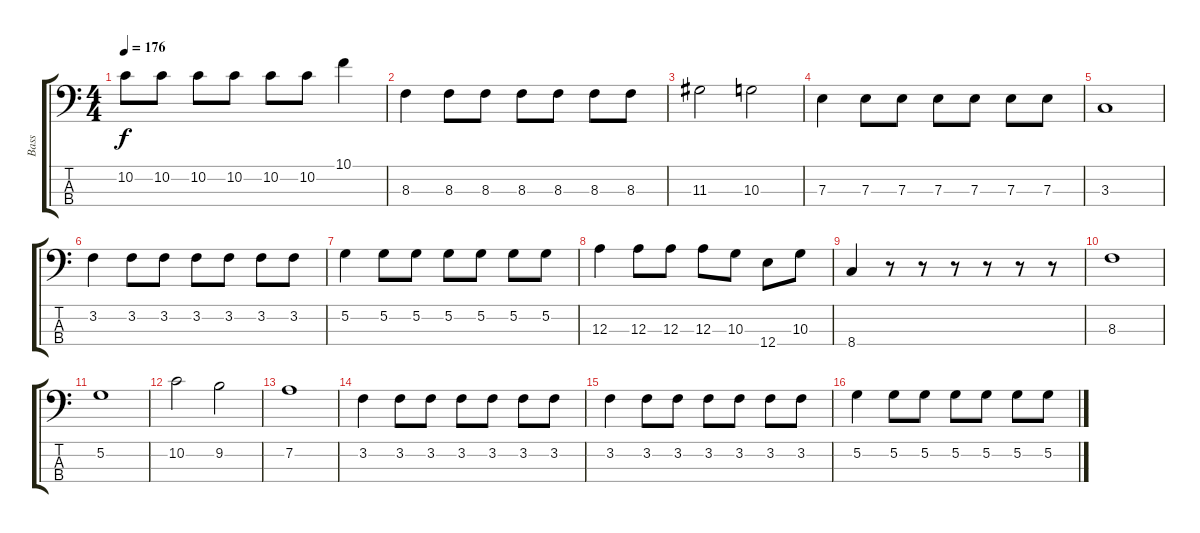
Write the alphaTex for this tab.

\track ("Bass" "Bass") {instrument electricbassfinger}
\staff {score tabs}
\tuning (G2 D2 A1 E1) {hide}
\ts (4 4)
\tempo 176
\clef f4
\ks c
10.2.8{dy f} 10.2.8 10.2.8 10.2.8 10.2.8 10.2.8 10.1.4 |
8.3.4 8.3.8 8.3.8 8.3.8 8.3.8 8.3.8 8.3.8 |
11.3.2 10.3.2 |
7.3.4 7.3.8 7.3.8 7.3.8 7.3.8 7.3.8 7.3.8 |
3.3.1 |
3.2.4 3.2.8 3.2.8 3.2.8 3.2.8 3.2.8 3.2.8 |
5.2.4 5.2.8 5.2.8 5.2.8 5.2.8 5.2.8 5.2.8 |
12.3.4 12.3.8 12.3.8 12.3.8 10.3.8 12.4.8 10.3.8 |
8.4.4 r.8 r.8 r.8 r.8 r.8 r.8 |
8.3.1 |
5.2.1 |
10.2.2 9.2.2 |
7.2.1 |
3.2.4 3.2.8 3.2.8 3.2.8 3.2.8 3.2.8 3.2.8 |
3.2.4 3.2.8 3.2.8 3.2.8 3.2.8 3.2.8 3.2.8 |
5.2.4 5.2.8 5.2.8 5.2.8 5.2.8 5.2.8 5.2.8
